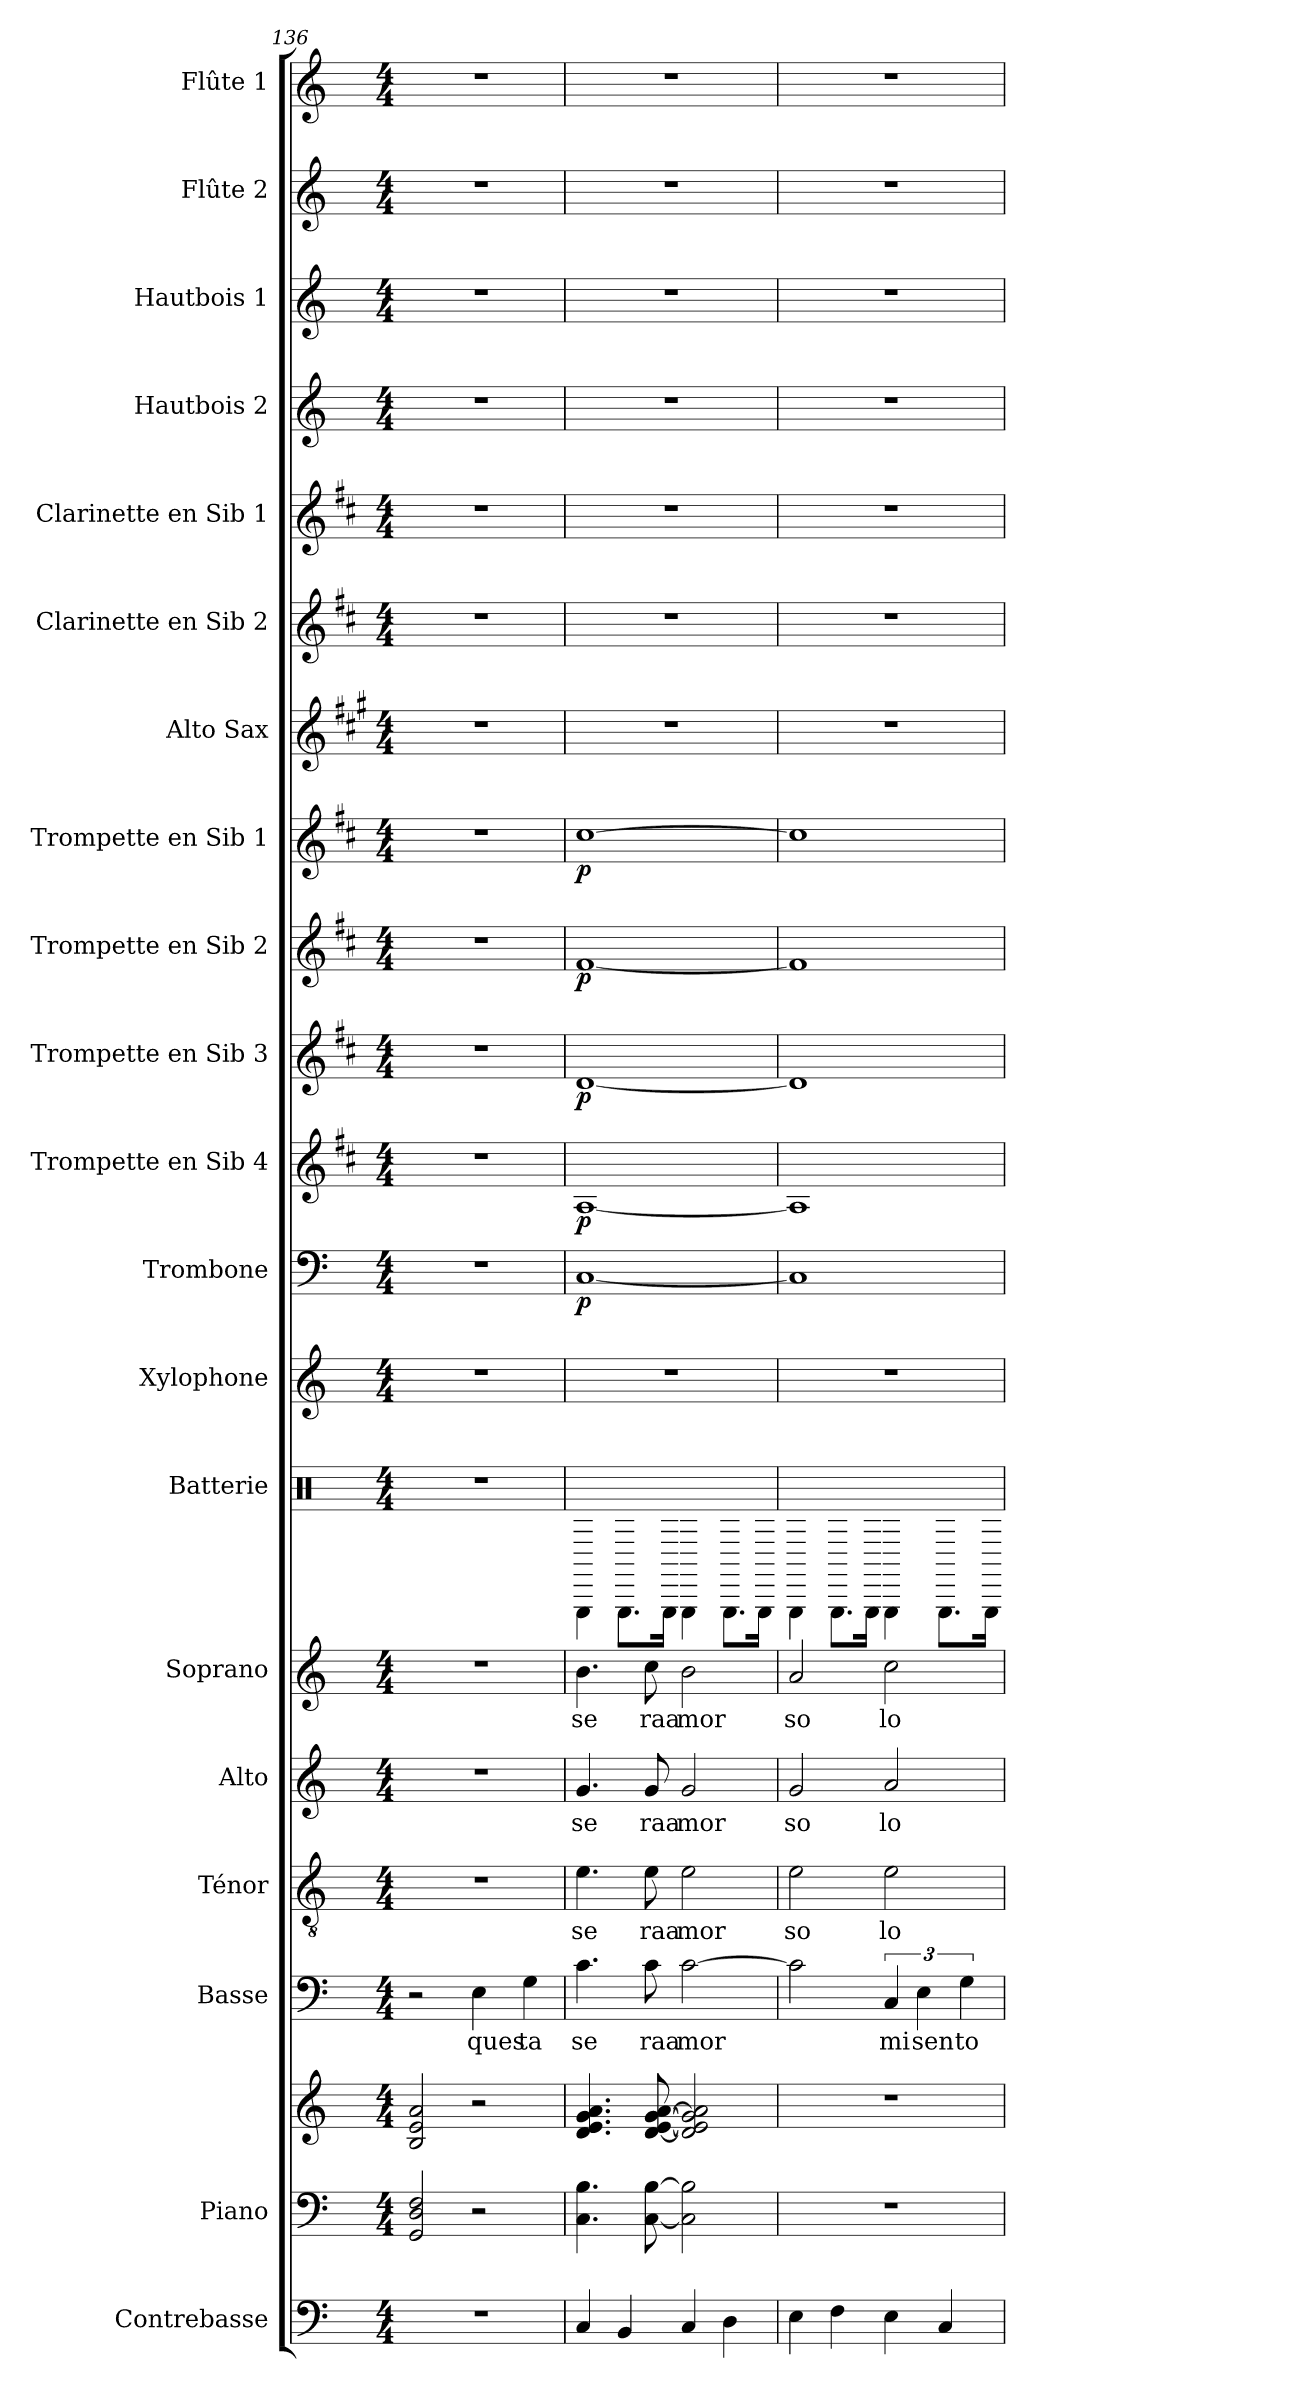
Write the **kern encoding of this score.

**kern	**kern	**kern	**kern	**text	**kern	**text	**kern	**text	**kern	**text	**kern	**kern	**kern	**dynam	**kern	**dynam	**kern	**dynam	**kern	**dynam	**kern	**dynam	**kern	**kern	**kern	**kern	**kern	**kern	**kern
*part20	*part19	*part19	*part18	*part18	*part17	*part17	*part16	*part16	*part15	*part15	*part14	*part13	*part12	*part12	*part11	*part11	*part10	*part10	*part9	*part9	*part8	*part8	*part7	*part6	*part5	*part4	*part3	*part2	*part1
*staff21	*staff20	*staff19	*staff18	*staff18	*staff17	*staff17	*staff16	*staff16	*staff15	*staff15	*staff14	*staff13	*staff12	*staff12	*staff11	*staff11	*staff10	*staff10	*staff9	*staff9	*staff8	*staff8	*staff7	*staff6	*staff5	*staff4	*staff3	*staff2	*staff1
*I"Contrebasse	*I"Piano	*	*I"Basse	*	*I"Ténor	*	*I"Alto	*	*I"Soprano	*	*I"Batterie	*I"Xylophone	*I"Trombone	*	*I"Trompette en Sib 4	*	*I"Trompette en Sib 3	*	*I"Trompette en Sib 2	*	*I"Trompette en Sib 1	*	*I"Alto Sax	*I"Clarinette en Sib 2	*I"Clarinette en Sib 1	*I"Hautbois 2	*I"Hautbois 1	*I"Flûte 2	*I"Flûte 1
*I'Cb.	*I'Pno	*	*I'Ba.	*	*I'T	*	*I'A	*	*I'S	*	*I'Batt.	*I'Xyl.	*I'Trb.	*	*I'Trp. (Sib) 4	*	*I'Trp. (Sib) 3	*	*I'Trp. (Sib) 2	*	*I'Trp. (Sib) 1	*	*I'A. Sx.	*I'Cl. (Sib) 2	*I'Cl. (Sib) 1	*I'Hb. 2	*I'Hb. 1	*I'Fl. 2	*I'Fl. 1
*clefF4	*clefF4	*clefG2	*clefF4	*	*clefGv2	*	*clefG2	*	*clefG2	*	*clefX	*clefG2	*clefF4	*	*clefG2	*	*clefG2	*	*clefG2	*	*clefG2	*	*clefG2	*clefG2	*clefG2	*clefG2	*clefG2	*clefG2	*clefG2
*ITrd7c12	*	*	*	*	*	*	*	*	*	*	*	*ITrd-7c-12	*	*	*ITrd1c2	*	*ITrd1c2	*	*ITrd1c2	*	*ITrd1c2	*	*ITrd5c9	*ITrd1c2	*ITrd1c2	*	*	*	*
*k[]	*k[]	*k[]	*k[]	*	*k[]	*	*k[]	*	*k[]	*	*k[]	*k[]	*k[]	*	*k[]	*	*k[]	*	*k[]	*	*k[]	*	*k[]	*k[]	*k[]	*k[]	*k[]	*k[]	*k[]
*C:	*C:	*C:	*C:	*	*C:	*	*C:	*	*C:	*	*C:	*C:	*C:	*	*C:	*	*C:	*	*C:	*	*C:	*	*C:	*C:	*C:	*C:	*C:	*C:	*C:
*M4/4	*M4/4	*M4/4	*M4/4	*	*M4/4	*	*M4/4	*	*M4/4	*	*M4/4	*M4/4	*M4/4	*	*M4/4	*	*M4/4	*	*M4/4	*	*M4/4	*	*M4/4	*M4/4	*M4/4	*M4/4	*M4/4	*M4/4	*M4/4
=136	=136	=136	=136	=136	=136	=136	=136	=136	=136	=136	=136	=136	=136	=136	=136	=136	=136	=136	=136	=136	=136	=136	=136	=136	=136	=136	=136	=136	=136
1r	2GG/ 2D/ 2F/	2B/ 2e/ 2a/	2r	.	1r	.	1r	.	1r	.	1r	1r	1r	.	1r	.	1r	.	1r	.	1r	.	1r	1r	1r	1r	1r	1r	1r
!	!	!	!	!LO:LY:b	!	!	!	!	!	!	!	!	!	!	!	!	!	!	!	!	!	!	!	!	!	!	!	!	!
.	2r	2r	4E\	ques	.	.	.	.	.	.	.	.	.	.	.	.	.	.	.	.	.	.	.	.	.	.	.	.	.
!	!	!	!	!LO:LY:b	!	!	!	!	!	!	!	!	!	!	!	!	!	!	!	!	!	!	!	!	!	!	!	!	!
.	.	.	4G\	ta	.	.	.	.	.	.	.	.	.	.	.	.	.	.	.	.	.	.	.	.	.	.	.	.	.
!!LO:PB:g=z
=137	=137	=137	=137	=137	=137	=137	=137	=137	=137	=137	=137	=137	=137	=137	=137	=137	=137	=137	=137	=137	=137	=137	=137	=137	=137	=137	=137	=137	=137
!	!	!	!	!LO:LY:b	!	!	!	!	!	!	!	!	!	!	!	!	!	!	!	!	!	!	!	!	!	!	!	!	!
!	!	!	!	!	!	!LO:LY:b	!	!	!	!	!	!	!	!	!	!	!	!	!	!	!	!	!	!	!	!	!	!	!
!	!	!	!	!	!	!	!	!LO:LY:b	!	!	!	!	!	!	!	!	!	!	!	!	!	!	!	!	!	!	!	!	!
!	!	!	!	!	!	!	!	!	!	!LO:LY:b	!	!	!	!LO:DY:b	!	!LO:DY:b	!	!LO:DY:b	!	!LO:DY:b	!	!LO:DY:b	!	!	!	!	!	!	!
4CC/	4.C\ 4.B\	4.d/ 4.e/ 4.g/ 4.a/	4.c\	se	4.e\	se	4.g/	se	4.b\	se	4RGGG\	1r	[1C	p	[1G	p	[1c	p	[1e	p	[1b	p	1r	1r	1r	1r	1r	1r	1r
4BBB/	.	.	.	.	.	.	.	.	.	.	8.RGGG\L	.	.	.	.	.	.	.	.	.	.	.	.	.	.	.	.	.	.
!	!	!	!	!LO:LY:b	!	!	!	!	!	!	!	!	!	!	!	!	!	!	!	!	!	!	!	!	!	!	!	!	!
!	!	!	!	!	!	!LO:LY:b	!	!	!	!	!	!	!	!	!	!	!	!	!	!	!	!	!	!	!	!	!	!	!
!	!	!	!	!	!	!	!	!LO:LY:b	!	!	!	!	!	!	!	!	!	!	!	!	!	!	!	!	!	!	!	!	!
!	!	!	!	!	!	!	!	!	!	!LO:LY:b	!	!	!	!	!	!	!	!	!	!	!	!	!	!	!	!	!	!	!
.	[8C\ [8B\	[8d/ [8e/ [8g/ [8a/	8c\	raa	8e\	raa	8g/	raa	8cc\	raa	.	.	.	.	.	.	.	.	.	.	.	.	.	.	.	.	.	.	.
.	.	.	.	.	.	.	.	.	.	.	16RGGG\Jk	.	.	.	.	.	.	.	.	.	.	.	.	.	.	.	.	.	.
!	!	!	!	!LO:LY:b	!	!	!	!	!	!	!	!	!	!	!	!	!	!	!	!	!	!	!	!	!	!	!	!	!
!	!	!	!	!	!	!LO:LY:b	!	!	!	!	!	!	!	!	!	!	!	!	!	!	!	!	!	!	!	!	!	!	!
!	!	!	!	!	!	!	!	!LO:LY:b	!	!	!	!	!	!	!	!	!	!	!	!	!	!	!	!	!	!	!	!	!
!	!	!	!	!	!	!	!	!	!	!LO:LY:b	!	!	!	!	!	!	!	!	!	!	!	!	!	!	!	!	!	!	!
4CC/	2C\] 2B\]	2d/] 2e/] 2g/] 2a/]	[2c\	mor	2e\	mor	2g/	mor	2b\	mor	4RGGG\	.	.	.	.	.	.	.	.	.	.	.	.	.	.	.	.	.	.
4DD\	.	.	.	.	.	.	.	.	.	.	8.RGGG\L	.	.	.	.	.	.	.	.	.	.	.	.	.	.	.	.	.	.
.	.	.	.	.	.	.	.	.	.	.	16RGGG\Jk	.	.	.	.	.	.	.	.	.	.	.	.	.	.	.	.	.	.
=138	=138	=138	=138	=138	=138	=138	=138	=138	=138	=138	=138	=138	=138	=138	=138	=138	=138	=138	=138	=138	=138	=138	=138	=138	=138	=138	=138	=138	=138
!	!	!	!	!	!	!LO:LY:b	!	!	!	!	!	!	!	!	!	!	!	!	!	!	!	!	!	!	!	!	!	!	!
!	!	!	!	!	!	!	!	!LO:LY:b	!	!	!	!	!	!	!	!	!	!	!	!	!	!	!	!	!	!	!	!	!
!	!	!	!	!	!	!	!	!	!	!LO:LY:b	!	!	!	!	!	!	!	!	!	!	!	!	!	!	!	!	!	!	!
4EE\	1r	1r	2c\]	.	2e\	so	2g/	so	2a/	so	4RGGG\	1r	1C]	.	1G]	.	1c]	.	1e]	.	1b]	.	1r	1r	1r	1r	1r	1r	1r
4FF\	.	.	.	.	.	.	.	.	.	.	8.RGGG\L	.	.	.	.	.	.	.	.	.	.	.	.	.	.	.	.	.	.
.	.	.	.	.	.	.	.	.	.	.	16RGGG\Jk	.	.	.	.	.	.	.	.	.	.	.	.	.	.	.	.	.	.
!	!	!	!	!LO:LY:b	!	!	!	!	!	!	!	!	!	!	!	!	!	!	!	!	!	!	!	!	!	!	!	!	!
!	!	!	!	!	!	!LO:LY:b	!	!	!	!	!	!	!	!	!	!	!	!	!	!	!	!	!	!	!	!	!	!	!
!	!	!	!	!	!	!	!	!LO:LY:b	!	!	!	!	!	!	!	!	!	!	!	!	!	!	!	!	!	!	!	!	!
!	!	!	!	!	!	!	!	!	!	!LO:LY:b	!	!	!	!	!	!	!	!	!	!	!	!	!	!	!	!	!	!	!
4EE\	.	.	6C/	mi	2e\	lo	2a/	lo	2cc\	lo	4RGGG\	.	.	.	.	.	.	.	.	.	.	.	.	.	.	.	.	.	.
!	!	!	!	!LO:LY:b	!	!	!	!	!	!	!	!	!	!	!	!	!	!	!	!	!	!	!	!	!	!	!	!	!
.	.	.	6E\	sen	.	.	.	.	.	.	.	.	.	.	.	.	.	.	.	.	.	.	.	.	.	.	.	.	.
4CC/	.	.	.	.	.	.	.	.	.	.	8.RGGG\L	.	.	.	.	.	.	.	.	.	.	.	.	.	.	.	.	.	.
!	!	!	!	!LO:LY:b	!	!	!	!	!	!	!	!	!	!	!	!	!	!	!	!	!	!	!	!	!	!	!	!	!
.	.	.	6G\	to	.	.	.	.	.	.	.	.	.	.	.	.	.	.	.	.	.	.	.	.	.	.	.	.	.
.	.	.	.	.	.	.	.	.	.	.	16RGGG\Jk	.	.	.	.	.	.	.	.	.	.	.	.	.	.	.	.	.	.
=	=	=	=	=	=	=	=	=	=	=	=	=	=	=	=	=	=	=	=	=	=	=	=	=	=	=	=	=	=
*-	*-	*-	*-	*-	*-	*-	*-	*-	*-	*-	*-	*-	*-	*-	*-	*-	*-	*-	*-	*-	*-	*-	*-	*-	*-	*-	*-	*-	*-
